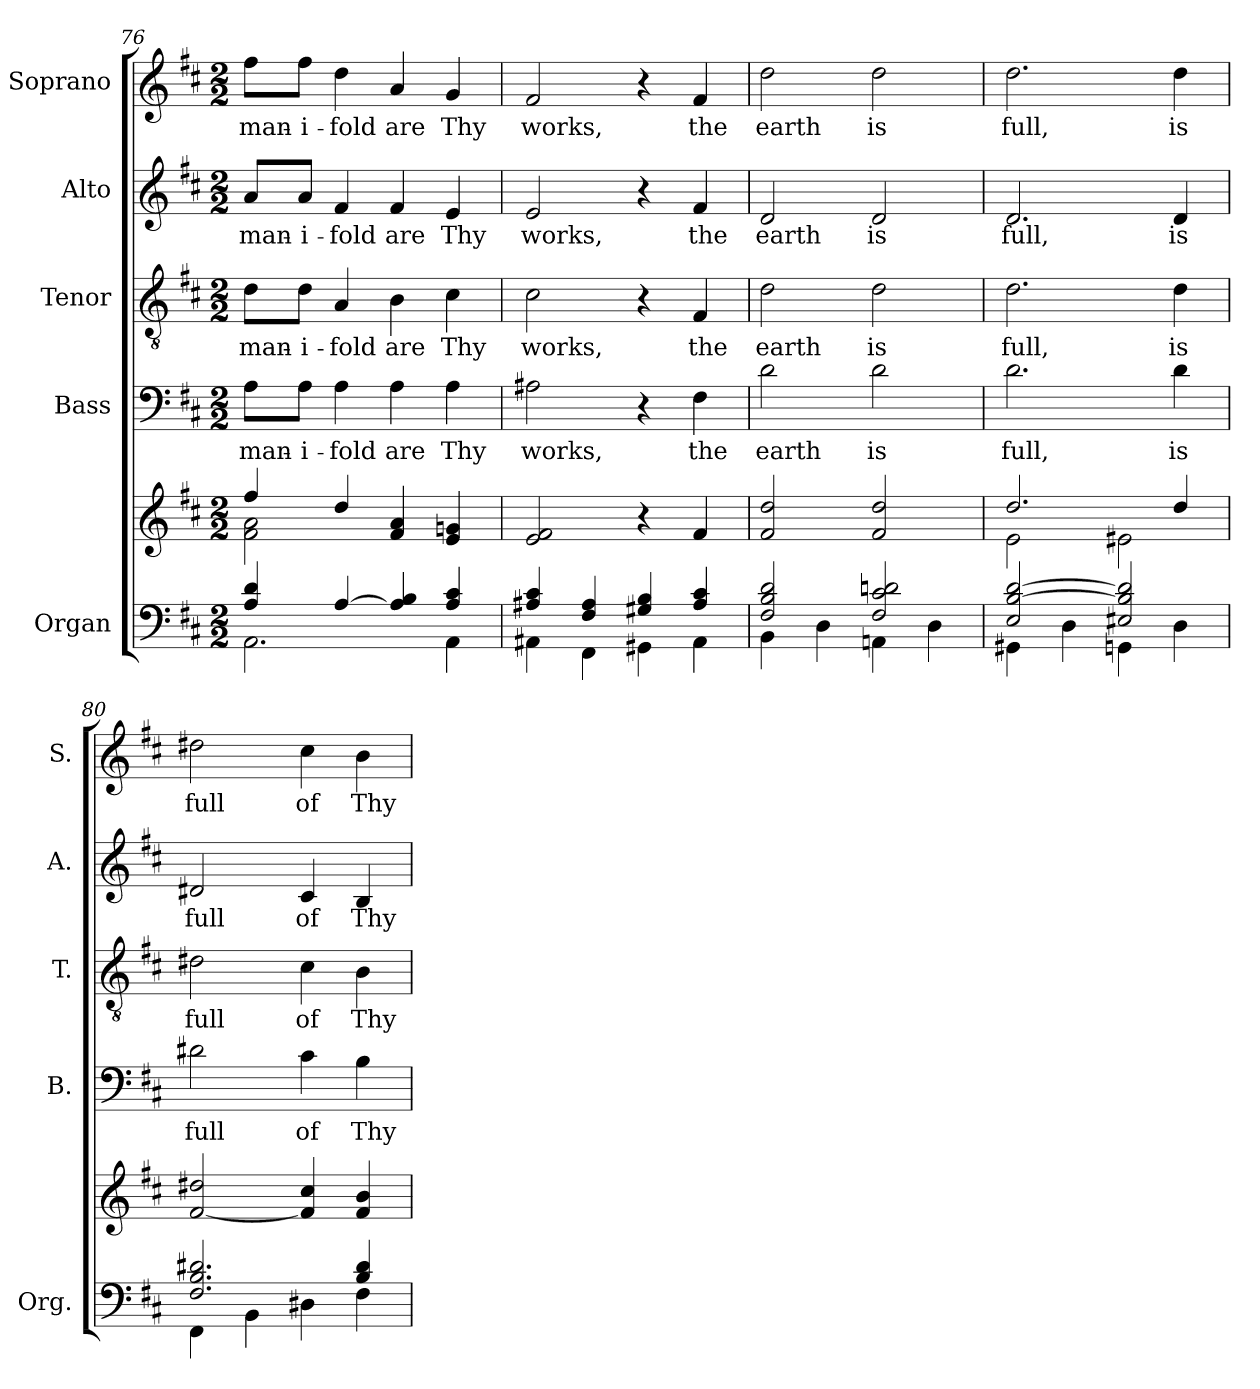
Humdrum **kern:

**kern	**kern	**kern	**text	**kern	**text	**kern	**text	**kern	**text
*part5	*part5	*part4	*part4	*part3	*part3	*part2	*part2	*part1	*part1
*staff6	*staff5	*staff4	*staff4	*staff3	*staff3	*staff2	*staff2	*staff1	*staff1
*I"Organ	*	*I"Bass	*	*I"Tenor	*	*I"Alto	*	*I"Soprano	*
*I'Org.	*	*I'B.	*	*I'T.	*	*I'A.	*	*I'S.	*
!!LO:LB:g=z
*clefF4	*clefG2	*clefF4	*	*clefGv2	*	*clefG2	*	*clefG2	*
*	*	*	*	*ITrd7c12	*	*	*	*	*
*k[f#c#]	*k[f#c#]	*k[f#c#]	*	*k[f#c#]	*	*k[f#c#]	*	*k[f#c#]	*
*D:	*D:	*D:	*	*D:	*	*D:	*	*D:	*
*M2/2	*M2/2	*M2/2	*	*M2/2	*	*M2/2	*	*M2/2	*
=76	=76	=76	=76	=76	=76	=76	=76	=76	=76
*^	*^	*	*	*	*	*	*	*	*
!	!	!	!	!	!LO:LY:b:color=#000000	!	!	!	!	!	!
!	!	!	!	!	!	!	!LO:LY:b:color=#000000	!	!	!	!
!	!	!	!	!	!	!	!	!	!LO:LY:b:color=#000000	!	!
!	!	!	!	!	!	!	!	!	!	!	!LO:LY:b:color=#000000
4Ai/ 4di	2.AAi\	4ff#i/	2f#i\ 2ai	8Ai\L	man-	8Di\L	man-	8ai/L	man-	8ff#i\L	man-
!	!	!	!	!	!LO:LY:b:color=#000000	!	!	!	!	!	!
!	!	!	!	!	!	!	!LO:LY:b:color=#000000	!	!	!	!
!	!	!	!	!	!	!	!	!	!LO:LY:b:color=#000000	!	!
!	!	!	!	!	!	!	!	!	!	!	!LO:LY:b:color=#000000
.	.	.	.	8Ai\J	-i-	8Di\J	-i-	8ai/J	-i-	8ff#i\J	-i-
!	!	!	!	!	!LO:LY:b:color=#000000	!	!	!	!	!	!
!	!	!	!	!	!	!	!LO:LY:b:color=#000000	!	!	!	!
!	!	!	!	!	!	!	!	!	!LO:LY:b:color=#000000	!	!
!	!	!	!	!	!	!	!	!	!	!	!LO:LY:b:color=#000000
[>4Ai/	.	4ddi/	.	4Ai\	-fold	4AAi/	-fold	4f#i/	-fold	4ddi\	-fold
!	!	!	!	!	!LO:LY:b:color=#000000	!	!	!	!	!	!
!	!	!	!	!	!	!	!LO:LY:b:color=#000000	!	!	!	!
!	!	!	!	!	!	!	!	!	!LO:LY:b:color=#000000	!	!
!	!	!	!	!	!	!	!	!	!	!	!LO:LY:b:color=#000000
4Ai/] 4Bi	.	4f#i/ 4ai	2ryy	4Ai\	are	4BBi\	are	4f#i/	are	4ai/	are
!	!	!	!	!	!LO:LY:b:color=#000000	!	!	!	!	!	!
!	!	!	!	!	!	!	!LO:LY:b:color=#000000	!	!	!	!
!	!	!	!	!	!	!	!	!	!LO:LY:b:color=#000000	!	!
!	!	!	!	!	!	!	!	!	!	!	!LO:LY:b:color=#000000
4Ai/ 4c#i	4AAi\	4ei/ 4gni	.	4Ai\	Thy	4C#i\	Thy	4ei/	Thy	4gi/	Thy
*	*	*v	*v	*	*	*	*	*	*	*	*
=77	=77	=77	=77	=77	=77	=77	=77	=77	=77	=77
!	!	!	!	!LO:LY:b:color=#000000	!	!	!	!	!	!
!	!	!	!	!	!	!LO:LY:b:color=#000000	!	!	!	!
!	!	!	!	!	!	!	!	!LO:LY:b:color=#000000	!	!
!	!	!	!	!	!	!	!	!	!	!LO:LY:b:color=#000000
4A#Xi/ 4c#i	4AA#Xi\	2ei/ 2f#i	2A#Xi\	works,	2C#i\	works,	2ei/	works,	2f#i/	works,
4F#i/ 4A#i	4FF#i\	.	.	.	.	.	.	.	.	.
4G#Xi/ 4Bi	4GG#Xi\	4r	4r	.	4r	.	4r	.	4r	.
!	!	!	!	!LO:LY:b:color=#000000	!	!	!	!	!	!
!	!	!	!	!	!	!LO:LY:b:color=#000000	!	!	!	!
!	!	!	!	!	!	!	!	!LO:LY:b:color=#000000	!	!
!	!	!	!	!	!	!	!	!	!	!LO:LY:b:color=#000000
4A#i/ 4c#i	4AA#i\	4f#i/	4F#i\	the	4FF#i/	the	4f#i/	the	4f#i/	the
=78	=78	=78	=78	=78	=78	=78	=78	=78	=78	=78
!	!	!	!	!LO:LY:b:color=#000000	!	!	!	!	!	!
!	!	!	!	!	!	!LO:LY:b:color=#000000	!	!	!	!
!	!	!	!	!	!	!	!	!LO:LY:b:color=#000000	!	!
!	!	!	!	!	!	!	!	!	!	!LO:LY:b:color=#000000
2F#i/ 2Bi 2di	4BBi\	2f#i/ 2ddi	2di\	earth	2Di\	earth	2di/	earth	2ddi\	earth
.	4Di\	.	.	.	.	.	.	.	.	.
!	!	!	!	!LO:LY:b:color=#000000	!	!	!	!	!	!
!	!	!	!	!	!	!LO:LY:b:color=#000000	!	!	!	!
!	!	!	!	!	!	!	!	!LO:LY:b:color=#000000	!	!
!	!	!	!	!	!	!	!	!	!	!LO:LY:b:color=#000000
2F#i/ 2c#i 2dni	4AAni\	2f#i/ 2ddi	2di\	is	2Di\	is	2di/	is	2ddi\	is
.	4Di\	.	.	.	.	.	.	.	.	.
=79	=79	=79	=79	=79	=79	=79	=79	=79	=79	=79
*	*	*^	*	*	*	*	*	*	*	*
!	!	!	!	!	!LO:LY:b:color=#000000	!	!	!	!	!	!
!	!	!	!	!	!	!	!LO:LY:b:color=#000000	!	!	!	!
!	!	!	!	!	!	!	!	!	!LO:LY:b:color=#000000	!	!
!	!	!	!	!	!	!	!	!	!	!	!LO:LY:b:color=#000000
2Ei/ [>2Bi [>2di	4GG#Xi\	2.ddi/	2ei\	2.di\	full,	2.Di\	full,	2.di/	full,	2.ddi\	full,
.	4Di\	.	.	.	.	.	.	.	.	.	.
2E#Xi/ 2Bi] 2di]	4GGni\	.	2e#Xi\	.	.	.	.	.	.	.	.
!	!	!	!	!	!LO:LY:b:color=#000000	!	!	!	!	!	!
!	!	!	!	!	!	!	!LO:LY:b:color=#000000	!	!	!	!
!	!	!	!	!	!	!	!	!	!LO:LY:b:color=#000000	!	!
!	!	!	!	!	!	!	!	!	!	!	!LO:LY:b:color=#000000
.	4Di\	4ddi/	.	4di\	is	4Di\	is	4di/	is	4ddi\	is
*	*	*v	*v	*	*	*	*	*	*	*	*
=80	=80	=80	=80	=80	=80	=80	=80	=80	=80	=80
!	!	!	!	!LO:LY:b:color=#000000	!	!	!	!	!	!
!	!	!	!	!	!	!LO:LY:b:color=#000000	!	!	!	!
!	!	!	!	!	!	!	!	!LO:LY:b:color=#000000	!	!
!	!	!	!	!	!	!	!	!	!	!LO:LY:b:color=#000000
2.F#i/ 2.Bi 2.d#Xi	4FF#i\	[<2f#i/ 2dd#Xi	2d#Xi\	full	2D#Xi\	full	2d#Xi/	full	2dd#Xi\	full
.	4BBi\	.	.	.	.	.	.	.	.	.
!	!	!	!	!LO:LY:b:color=#000000	!	!	!	!	!	!
!	!	!	!	!	!	!LO:LY:b:color=#000000	!	!	!	!
!	!	!	!	!	!	!	!	!LO:LY:b:color=#000000	!	!
!	!	!	!	!	!	!	!	!	!	!LO:LY:b:color=#000000
.	4D#Xi\	4f#i/] 4cc#i	4c#i\	of	4C#i\	of	4c#i/	of	4cc#i\	of
!	!	!	!	!LO:LY:b:color=#000000	!	!	!	!	!	!
!	!	!	!	!	!	!LO:LY:b:color=#000000	!	!	!	!
!	!	!	!	!	!	!	!	!LO:LY:b:color=#000000	!	!
!	!	!	!	!	!	!	!	!	!	!LO:LY:b:color=#000000
4Bi/ 4d#i	4F#i\	4f#i/ 4bi	4Bi\	Thy	4BBi\	Thy	4Bi/	Thy	4bi\	Thy
*v	*v	*	*	*	*	*	*	*	*	*
=	=	=	=	=	=	=	=	=	=
*-	*-	*-	*-	*-	*-	*-	*-	*-	*-
